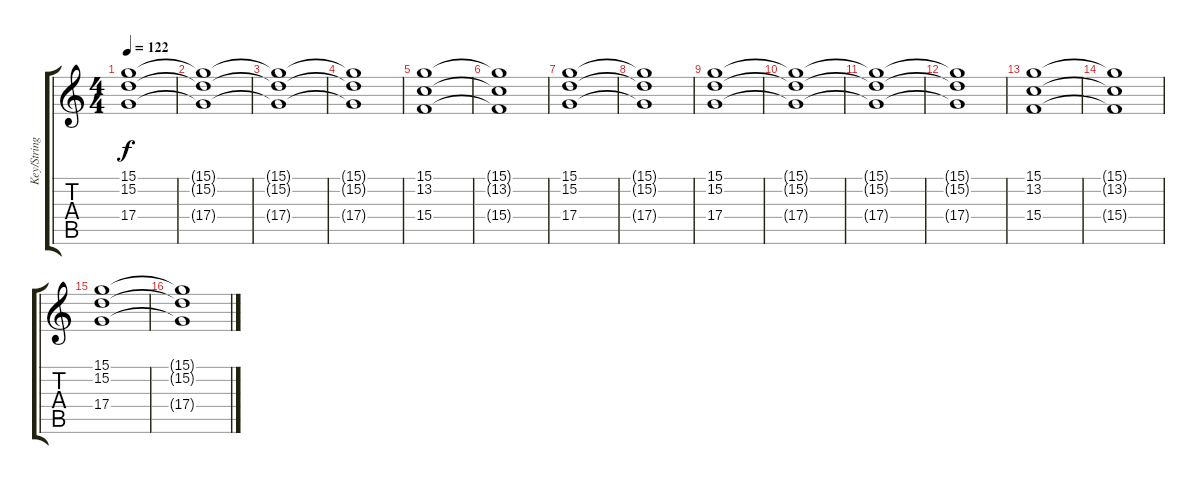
\track ("Key/Strings" "Key/String") {instrument lead2sawtooth}
\staff {score tabs}
\tuning (E4 B3 G3 D3 A2 E2) {hide}
\ts (4 4)
\tempo 122
\clef g2
\ks c
(15.1 15.2 17.4).1{dy f} |
(15.1{t} 15.2{t} 17.4{t}).1 |
(15.1{t} 15.2{t} 17.4{t}).1 |
(15.1{t} 15.2{t} 17.4{t}).1 |
(15.1 13.2 15.4).1 |
(15.1{t} 13.2{t} 15.4{t}).1 |
(15.1 15.2 17.4).1 |
(15.1{t} 15.2{t} 17.4{t}).1 |
(15.1 15.2 17.4).1 |
(15.1{t} 15.2{t} 17.4{t}).1 |
(15.1{t} 15.2{t} 17.4{t}).1 |
(15.1{t} 15.2{t} 17.4{t}).1 |
(15.1 13.2 15.4).1 |
(15.1{t} 13.2{t} 15.4{t}).1 |
(15.1 15.2 17.4).1 |
(15.1{t} 15.2{t} 17.4{t}).1
